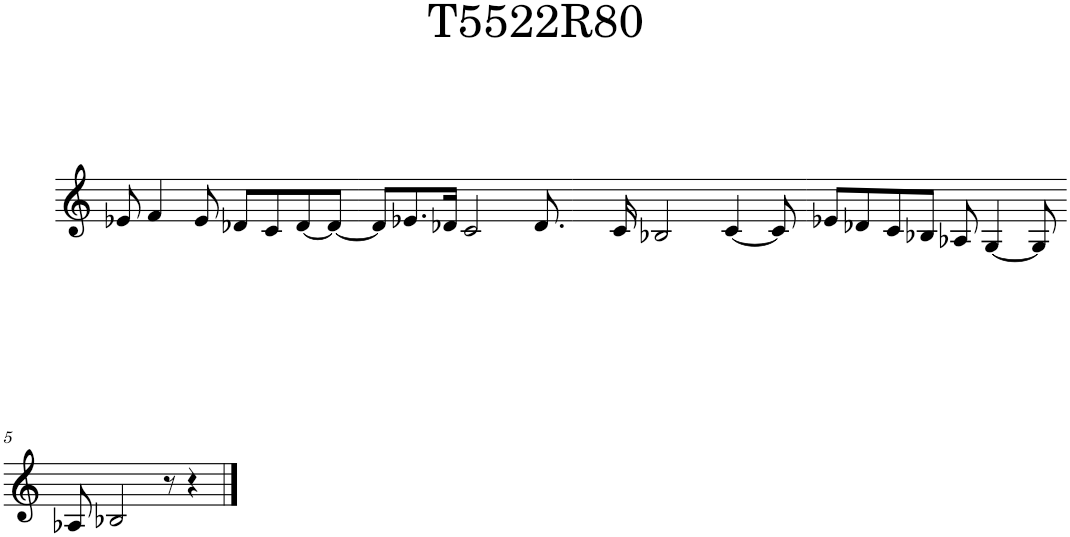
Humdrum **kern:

**kern
*part1
*staff1
*I"Piano
*I'Pno.
*clefG2
*k[]
=1
8e-X/
4f/
8e-/
8d-X/L
8c/
[8d-/
8d-/J_
=2
8d-/L]
8.e-X/
16d-X/Jk
2c/
!LO:N:vis=8.
[8d-/
=3
16d-/]
16c/
2B-X/
[4c/
8c/]
=4
8e-X/L
8d-X/
8c/
8B-X/J
8A-X/
[4G/
8G/]
!!LO:LB:g=z
=5
8A-X/
2B-X/
8r
4r
==
*-
